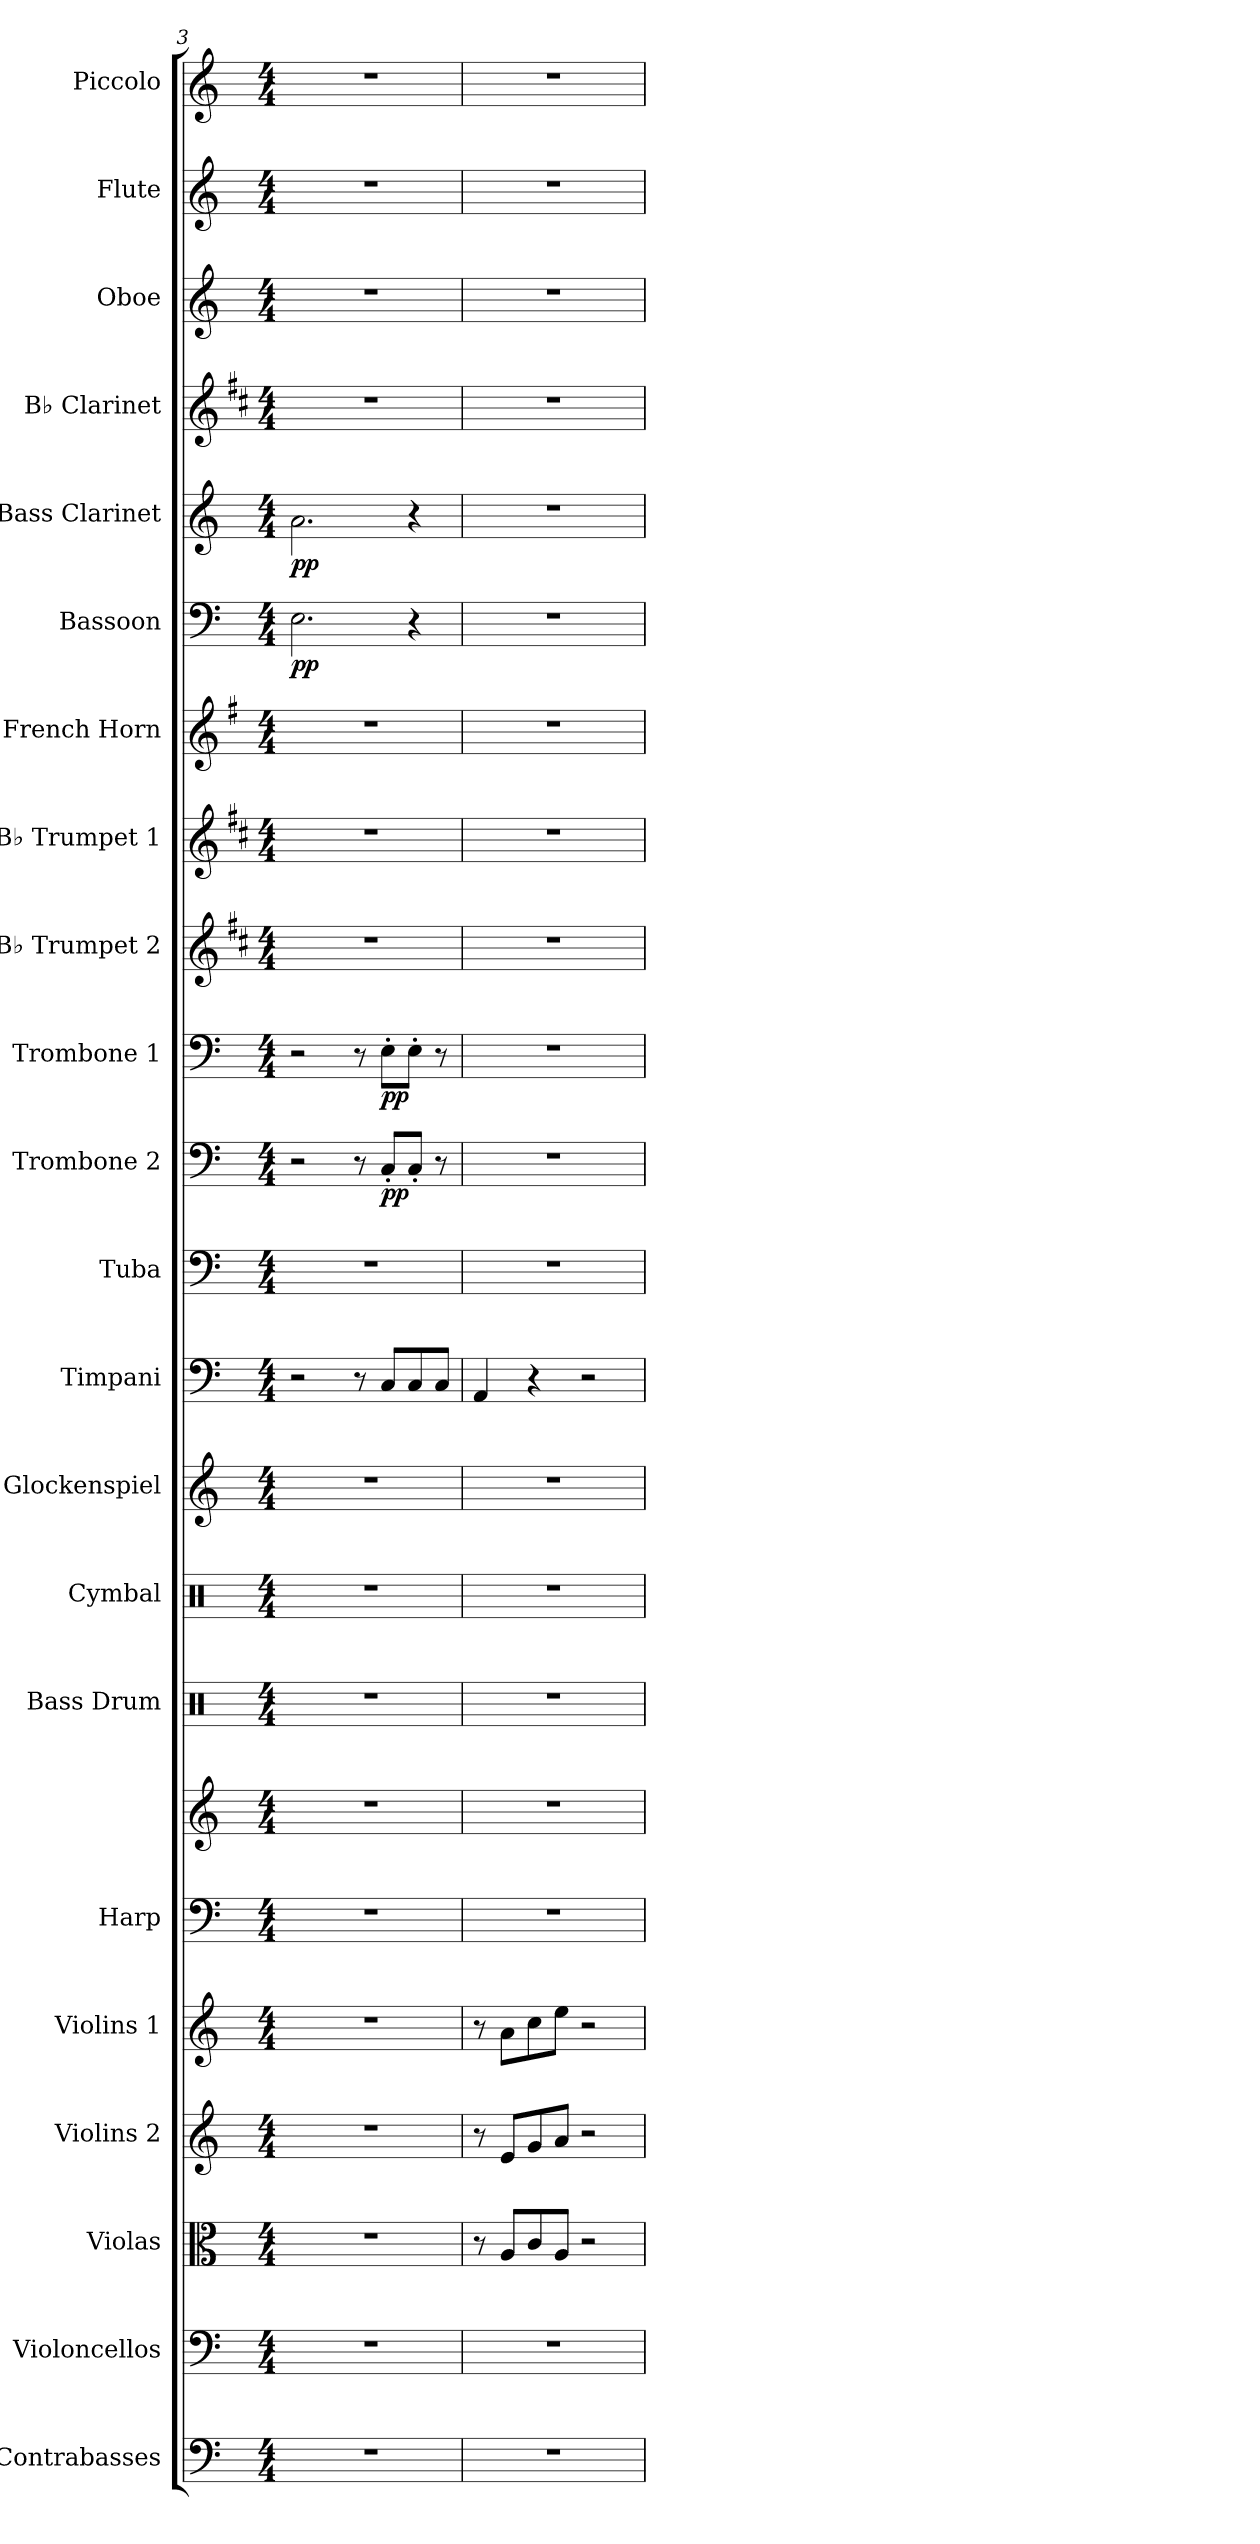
**kern	**kern	**kern	**kern	**kern	**kern	**kern	**kern	**kern	**kern	**kern	**kern	**kern	**dynam	**kern	**dynam	**kern	**kern	**kern	**kern	**dynam	**kern	**dynam	**kern	**kern	**kern	**kern
*part22	*part21	*part20	*part19	*part18	*part17	*part17	*part16	*part15	*part14	*part13	*part12	*part11	*part11	*part10	*part10	*part9	*part8	*part7	*part6	*part6	*part5	*part5	*part4	*part3	*part2	*part1
*staff23	*staff22	*staff21	*staff20	*staff19	*staff18	*staff17	*staff16	*staff15	*staff14	*staff13	*staff12	*staff11	*staff11	*staff10	*staff10	*staff9	*staff8	*staff7	*staff6	*staff6	*staff5	*staff5	*staff4	*staff3	*staff2	*staff1
*I"Contrabasses	*I"Violoncellos	*I"Violas	*I"Violins 2	*I"Violins 1	*I"Harp	*	*I"Bass Drum	*I"Cymbal	*I"Glockenspiel	*I"Timpani	*I"Tuba	*I"Trombone 2	*	*I"Trombone 1	*	*I"B♭ Trumpet 2	*I"B♭ Trumpet 1	*I"French Horn	*I"Bassoon	*	*I"Bass Clarinet	*	*I"B♭ Clarinet	*I"Oboe	*I"Flute	*I"Piccolo
*I'Cbs.	*I'Vcs.	*I'Vlas.	*I'Vlns. 2	*I'Vlns. 1	*I'Hrp.	*	*I'B. Dr.	*I'Cym.	*I'Glock.	*I'Timp.	*I'Tba.	*I'Tbn. 2	*	*I'Tbn. 1	*	*I'B♭ Tpt. 2	*I'B♭ Tpt. 1	*I'F Hn.	*I'Bsn.	*	*I'B. Cl.	*	*I'B♭ Cl.	*I'Ob.	*I'Fl.	*I'Picc.
*clefF4	*clefF4	*clefC3	*clefG2	*clefG2	*clefF4	*clefG2	*clefX	*clefX	*clefG2	*clefF4	*clefF4	*clefF4	*	*clefF4	*	*clefG2	*clefG2	*clefG2	*clefF4	*	*clefG2	*	*clefG2	*clefG2	*clefG2	*clefG2
*ITrd7c12	*	*	*	*	*	*	*	*	*ITrd-14c-24	*	*	*	*	*	*	*ITrd1c2	*ITrd1c2	*ITrd4c7	*	*	*ITrd8c14	*	*ITrd1c2	*	*	*ITrd-7c-12
*k[]	*k[]	*k[]	*k[]	*k[]	*k[]	*k[]	*k[]	*k[]	*k[]	*k[]	*k[]	*k[]	*	*k[]	*	*k[]	*k[]	*k[]	*k[]	*	*k[]	*	*k[]	*k[]	*k[]	*k[]
*M4/4	*M4/4	*M4/4	*M4/4	*M4/4	*M4/4	*M4/4	*M4/4	*M4/4	*M4/4	*M4/4	*M4/4	*M4/4	*	*M4/4	*	*M4/4	*M4/4	*M4/4	*M4/4	*	*M4/4	*	*M4/4	*M4/4	*M4/4	*M4/4
=3	=3	=3	=3	=3	=3	=3	=3	=3	=3	=3	=3	=3	=3	=3	=3	=3	=3	=3	=3	=3	=3	=3	=3	=3	=3	=3
!	!	!	!	!	!	!	!	!	!	!	!	!	!	!	!	!	!	!	!	!LO:DY:b	!	!LO:DY:b	!	!	!	!
1r	1r	1r	1r	1r	1r	1r	1r	1r	1r	2r	1r	2r	.	2r	.	1r	1r	1r	2.E\	pp	2.A\	pp	1r	1r	1r	1r
.	.	.	.	.	.	.	.	.	.	8r	.	8r	.	8r	.	.	.	.	.	.	.	.	.	.	.	.
!	!	!	!	!	!	!	!	!	!	!	!	!	!LO:DY:b	!	!LO:DY:b	!	!	!	!	!	!	!	!	!	!	!
.	.	.	.	.	.	.	.	.	.	8C/L	.	8C'/L	pp	8E'\L	pp	.	.	.	.	.	.	.	.	.	.	.
.	.	.	.	.	.	.	.	.	.	8C/	.	8C'/J	.	8E'\J	.	.	.	.	4r	.	4r	.	.	.	.	.
.	.	.	.	.	.	.	.	.	.	8C/J	.	8r	.	8r	.	.	.	.	.	.	.	.	.	.	.	.
=4	=4	=4	=4	=4	=4	=4	=4	=4	=4	=4	=4	=4	=4	=4	=4	=4	=4	=4	=4	=4	=4	=4	=4	=4	=4	=4
1r	1r	8r	8r	8r	1r	1r	1r	1r	1r	4AA/	1r	1r	.	1r	.	1r	1r	1r	1r	.	1r	.	1r	1r	1r	1r
.	.	8A/L	8e/L	8a\L	.	.	.	.	.	.	.	.	.	.	.	.	.	.	.	.	.	.	.	.	.	.
.	.	8c/	8g/	8cc\	.	.	.	.	.	4r	.	.	.	.	.	.	.	.	.	.	.	.	.	.	.	.
.	.	8A/J	8a/J	8ee\J	.	.	.	.	.	.	.	.	.	.	.	.	.	.	.	.	.	.	.	.	.	.
.	.	2r	2r	2r	.	.	.	.	.	2r	.	.	.	.	.	.	.	.	.	.	.	.	.	.	.	.
=	=	=	=	=	=	=	=	=	=	=	=	=	=	=	=	=	=	=	=	=	=	=	=	=	=	=
*-	*-	*-	*-	*-	*-	*-	*-	*-	*-	*-	*-	*-	*-	*-	*-	*-	*-	*-	*-	*-	*-	*-	*-	*-	*-	*-
